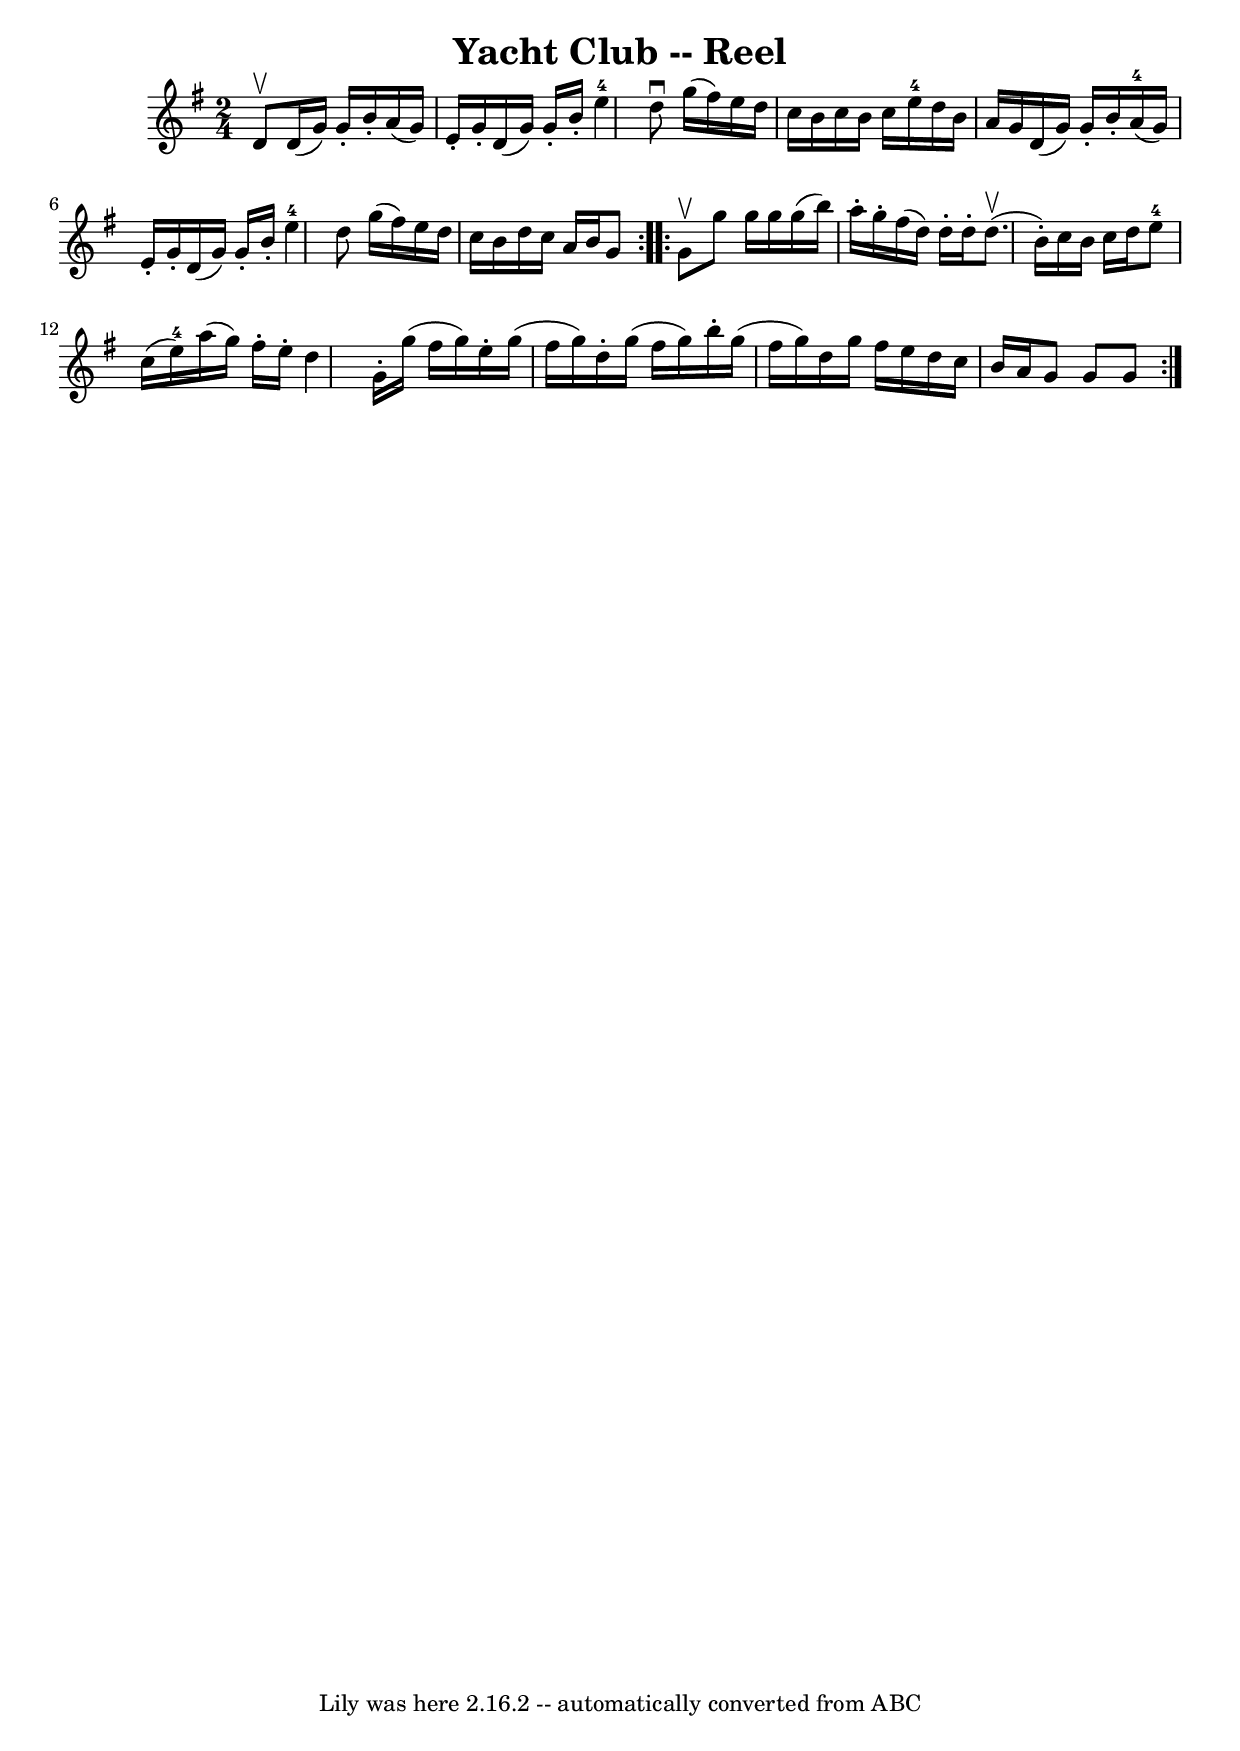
\version "2.16.2"
\include "Mammoth.ily"
\header {
  %% book = "Ryan's Mammoth Collection"
  crossRefNumber = "1"
  footnotes = "\\\\361"
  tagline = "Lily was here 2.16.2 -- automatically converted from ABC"
  title = "Yacht Club -- Reel"

}
voicedefault =  {



  \repeat volta 2 {

    \time 2/4 
    \key g \major
    d'8^\upbow |
    d'16 (g'16) g'16-.  
    b'16-. a'16 (g'16) e'16-. g'16-.   |
    d'16 (g'16) 
    g'16-. b'16-. e''4-4   |
    d''8^\downbow g''16 (
    fis''16) e''16 d''16 c''16 b'16    |
    c''16 b'16    
    c''16 e''16-4 d''16 b'16 a'16 g'16    |
    d'16 (
    g'16) g'16-. b'16-. a'16-4(g'16) e'16-. g'16-.    |
    d'16 (g'16) g'16-. b'16-. e''4-4   |
    
    d''8 g''16 (fis''16) e''16 d''16 c''16 b'16    |
    
    d''16 c''16 a'16 b'16 g'8    
  }     
  \repeat volta 2 {
    g'8^\upbow  |
    g''8 g''16 g''16 g''16 (b''16) a''16-. g''16-.   |
    fis''16 (d''16) d''16-. d''16-. d''8.^\upbow(
    b'16-.)   |
    c''16 b'16 c''16 d''16 e''8-4 c''16 (e''16-4)   |
    a''16 (g''16) fis''16-. e''16-.   
    d''4    |
    g'16-. g''16 (fis''16 g''16) e''16-.   
    g''16 (fis''16 g''16)   |
    d''16-. g''16 (fis''16    
    g''16) b''16-. g''16 (fis''16 g''16)   |
    d''16    
    g''16 fis''16 e''16 d''16 c''16 b'16 a'16    |
    g'8   
    g'8 g'8    
  }   

}

\score{
  <<

    \context Staff="default"
    {
      \voicedefault 
      
    }

  >>
  \layout {
    
  }
  \midi {
  }

}
